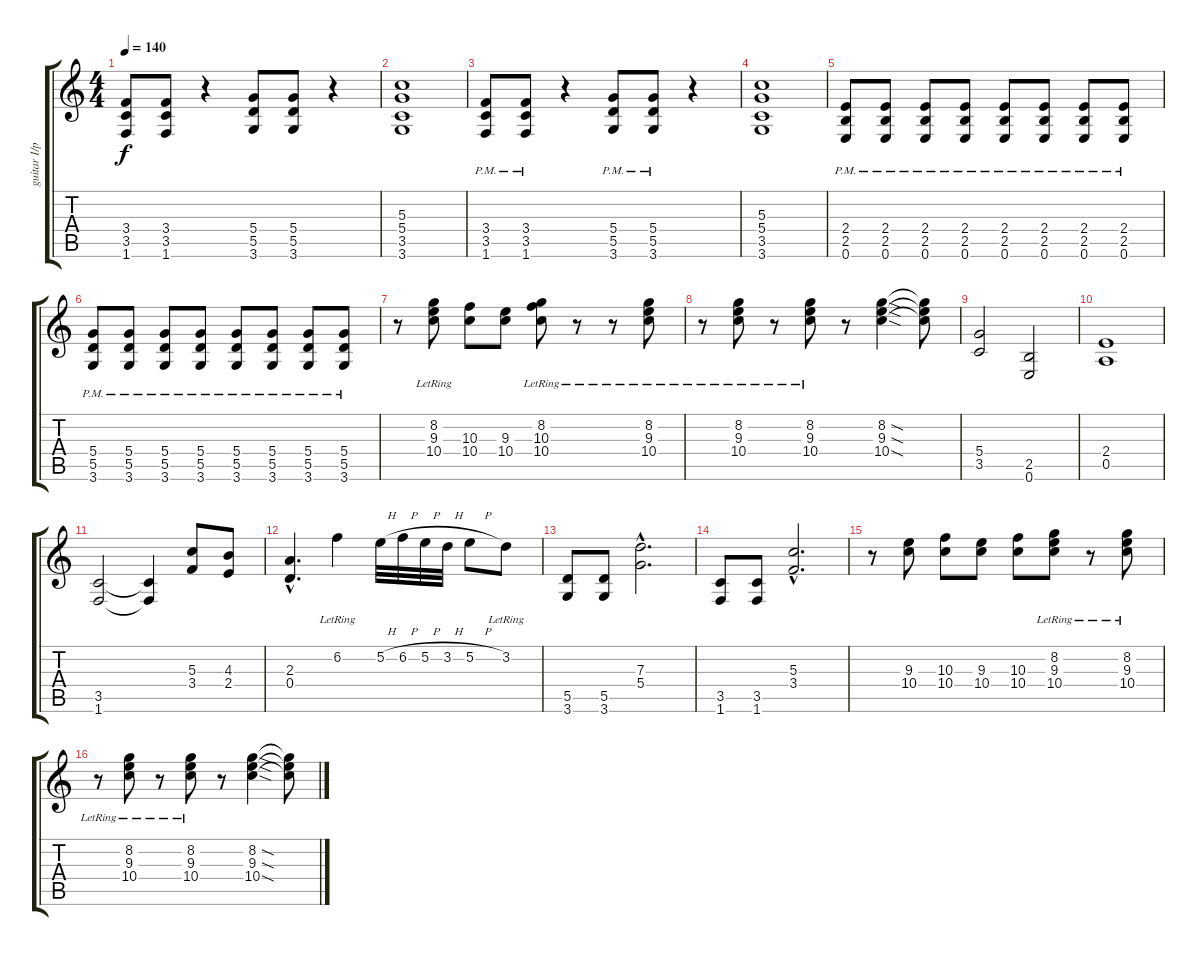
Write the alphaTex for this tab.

\track ("guitar I/piano" "guitar I/p") {instrument distortionguitar}
\staff {score tabs}
\tuning (E4 B3 G3 D3 A2 E2) {hide}
\ts (4 4)
\tempo 140
\clef g2
\ks c
(3.4 3.5 1.6).8{dy f} (3.4 3.5 1.6).8 r.4 (5.4 5.5 3.6).8 (5.4 5.5 3.6).8 r.4 |
(5.3 5.4 3.5 3.6).1 |
(3.4 3.5 1.6{pm}).8 (3.4 3.5 1.6{pm}).8 r.4 (5.4 5.5 3.6{pm}).8 (5.4 5.5 3.6{pm}).8 r.4 |
(5.3 5.4 3.5 3.6).1 |
(2.4 2.5 0.6{pm}).8 (2.4 2.5 0.6{pm}).8 (2.4 2.5 0.6{pm}).8 (2.4 2.5 0.6{pm}).8 (2.4 2.5 0.6{pm}).8 (2.4 2.5 0.6{pm}).8 (2.4 2.5 0.6{pm}).8 (2.4 2.5 0.6{pm}).8 |
(5.4 5.5 3.6{pm}).8 (5.4 5.5 3.6{pm}).8 (5.4 5.5 3.6{pm}).8 (5.4 5.5 3.6{pm}).8 (5.4 5.5 3.6{pm}).8 (5.4 5.5 3.6{pm}).8 (5.4 5.5 3.6{pm}).8 (5.4 5.5 3.6{pm}).8 |
r.8 (8.2{lr} 9.3 10.4).8{volume 7 instrument distortionguitar} (10.3 10.4).8 (9.3 10.4).8 (8.2{lr} 10.3 10.4).8 r.8 r.8 (8.2{lr} 9.3 10.4).8 |
r.8 (8.2{lr} 9.3 10.4).8 r.8 (8.2{lr} 9.3 10.4).8 r.8 (8.2{sod} 9.3{sod} 10.4{sod}).4 (8.2{t} 9.3{t} 10.4{t}).8 |
(5.4 3.5).2 (2.5 0.6).2 |
(2.4 0.5).1 |
(3.5 1.6).2 (3.5{t} 1.6{t}).4 (5.3 3.4).8 (4.3 2.4).8 |
(2.3{hac} 0.4{hac}).4{d} 6.2{lr}.4 5.2{h}.32 6.2{h}.32 5.2{h}.32 3.2{h}.32 5.2{h}.8 3.2{lr}.8 |
(5.5 3.6).8 (5.5 3.6).8 (7.3{hac} 5.4{hac}).2{d} |
(3.5 1.6).8 (3.5 1.6).8 (5.3{hac} 3.4{hac}).2{d} |
r.8 (9.3 10.4).8{volume 7 instrument distortionguitar} (10.3 10.4).8 (9.3 10.4).8 (10.3 10.4).8 (8.2{lr} 9.3 10.4).8 r.8 (8.2{lr} 9.3 10.4).8 |
r.8 (8.2{lr} 9.3 10.4).8 r.8 (8.2{lr} 9.3 10.4).8 r.8 (8.2{sod} 9.3{sod} 10.4{sod}).4 (8.2{t} 9.3{t} 10.4{t}).8
